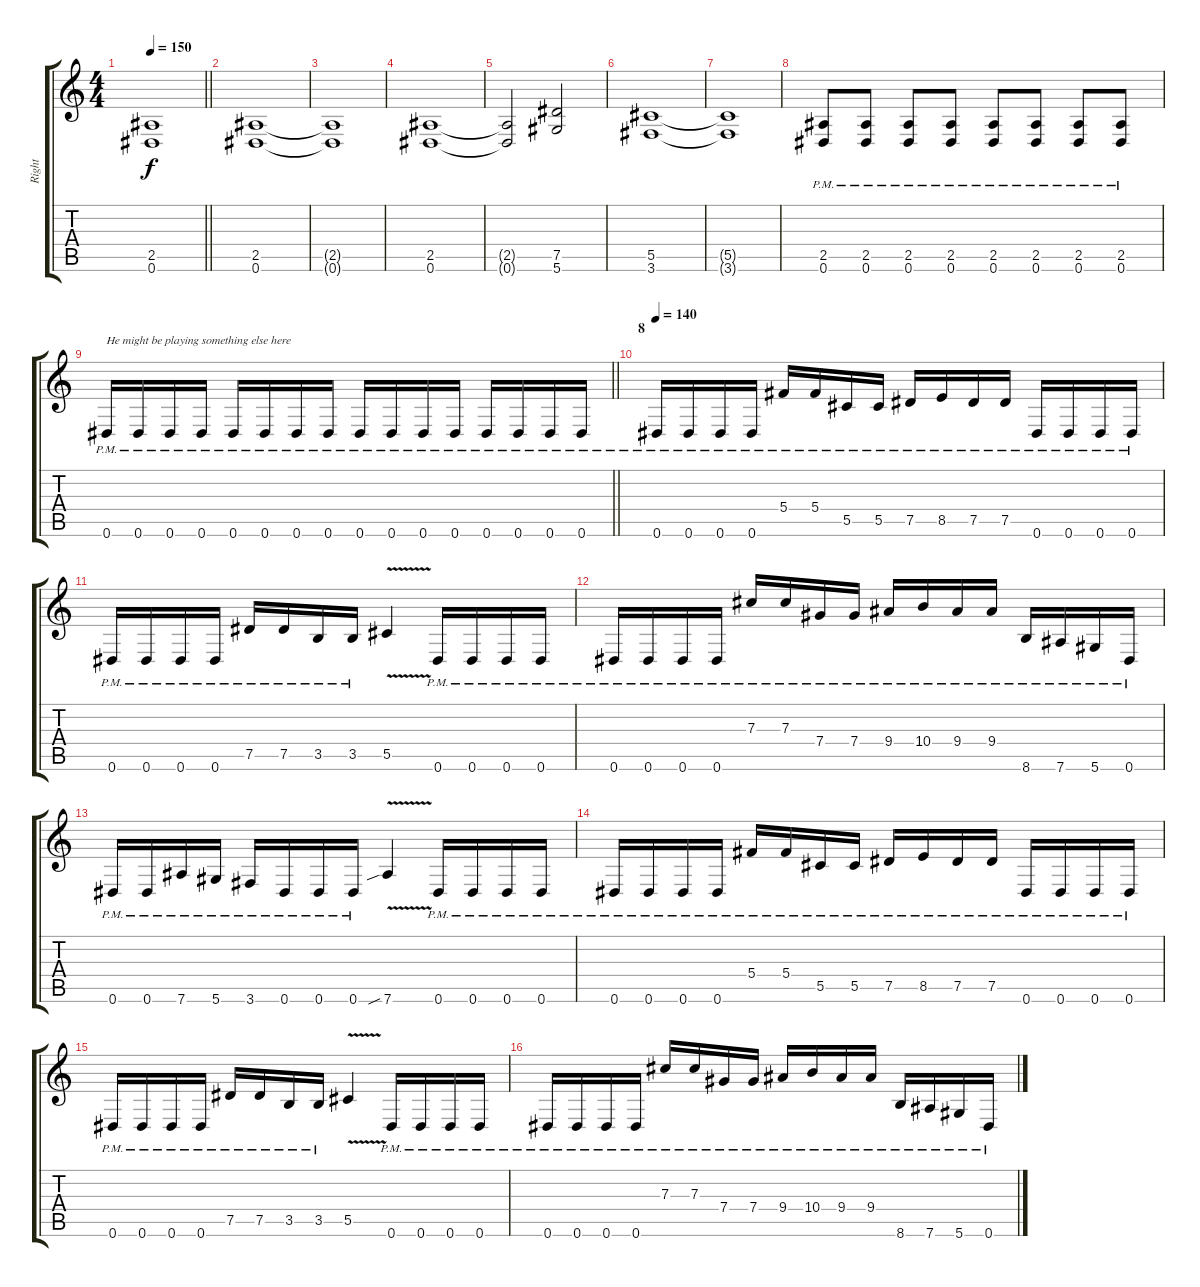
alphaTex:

\track ("Right" "Right") {instrument distortionguitar}
\staff {score tabs}
\tuning (Eb4 Bb3 Gb3 Db3 Ab2 Eb2) {hide}
\ts (4 4)
\tempo 150
\clef g2
\barLineRight lightlight
\ks c
(2.5{t} 0.6{t}).1{dy f} |
(2.5 0.6).1 |
(2.5{t} 0.6{t}).1 |
(2.5 0.6).1 |
(2.5{t} 0.6{t}).2 (7.5 5.6).2 |
(5.5 3.6).1 |
(5.5{t} 3.6{t}).1 |
(2.5{pm} 0.6{pm}).8 (2.5{pm} 0.6{pm}).8 (2.5{pm} 0.6{pm}).8 (2.5{pm} 0.6{pm}).8 (2.5{pm} 0.6{pm}).8 (2.5{pm} 0.6{pm}).8 (2.5{pm} 0.6{pm}).8 (2.5{pm} 0.6{pm}).8 |
\barLineRight lightlight
0.6{pm}.16{txt "He might be playing something else here"} 0.6{pm}.16 0.6{pm}.16 0.6{pm}.16 0.6{pm}.16 0.6{pm}.16 0.6{pm}.16 0.6{pm}.16 0.6{pm}.16 0.6{pm}.16 0.6{pm}.16 0.6{pm}.16 0.6{pm}.16 0.6{pm}.16 0.6{pm}.16 0.6{pm}.16 |
\section ("" "8")
\tempo 140
0.6{pm}.16 0.6{pm}.16 0.6{pm}.16 0.6{pm}.16 5.4{pm}.16 5.4{pm}.16 5.5{pm}.16 5.5{pm}.16 7.5{pm}.16 8.5{pm}.16 7.5{pm}.16 7.5{pm}.16 0.6{pm}.16 0.6{pm}.16 0.6{pm}.16 0.6{pm}.16 |
0.6{pm}.16 0.6{pm}.16 0.6{pm}.16 0.6{pm}.16 7.5{pm}.16 7.5{pm}.16 3.5{pm}.16 3.5{pm}.16 5.5{v}.4 0.6{pm}.16 0.6{pm}.16 0.6{pm}.16 0.6{pm}.16 |
0.6{pm}.16 0.6{pm}.16 0.6{pm}.16 0.6{pm}.16 7.3{pm}.16 7.3{pm}.16 7.4{pm}.16 7.4{pm}.16 9.4{pm}.16 10.4{pm}.16 9.4{pm}.16 9.4{pm}.16 8.6{pm}.16 7.6{pm}.16 5.6{pm}.16 0.6{pm}.16 |
0.6{pm}.16 0.6{pm}.16 7.6{pm}.16 5.6{pm}.16 3.6{pm}.16 0.6{pm}.16 0.6{pm}.16 0.6{pm}.16 7.6{v sib}.4 0.6{pm}.16 0.6{pm}.16 0.6{pm}.16 0.6{pm}.16 |
0.6{pm}.16 0.6{pm}.16 0.6{pm}.16 0.6{pm}.16 5.4{pm}.16 5.4{pm}.16 5.5{pm}.16 5.5{pm}.16 7.5{pm}.16 8.5{pm}.16 7.5{pm}.16 7.5{pm}.16 0.6{pm}.16 0.6{pm}.16 0.6{pm}.16 0.6{pm}.16 |
0.6{pm}.16 0.6{pm}.16 0.6{pm}.16 0.6{pm}.16 7.5{pm}.16 7.5{pm}.16 3.5{pm}.16 3.5{pm}.16 5.5{v}.4 0.6{pm}.16 0.6{pm}.16 0.6{pm}.16 0.6{pm}.16 |
0.6{pm}.16 0.6{pm}.16 0.6{pm}.16 0.6{pm}.16 7.3{pm}.16 7.3{pm}.16 7.4{pm}.16 7.4{pm}.16 9.4{pm}.16 10.4{pm}.16 9.4{pm}.16 9.4{pm}.16 8.6{pm}.16 7.6{pm}.16 5.6{pm}.16 0.6{pm}.16
